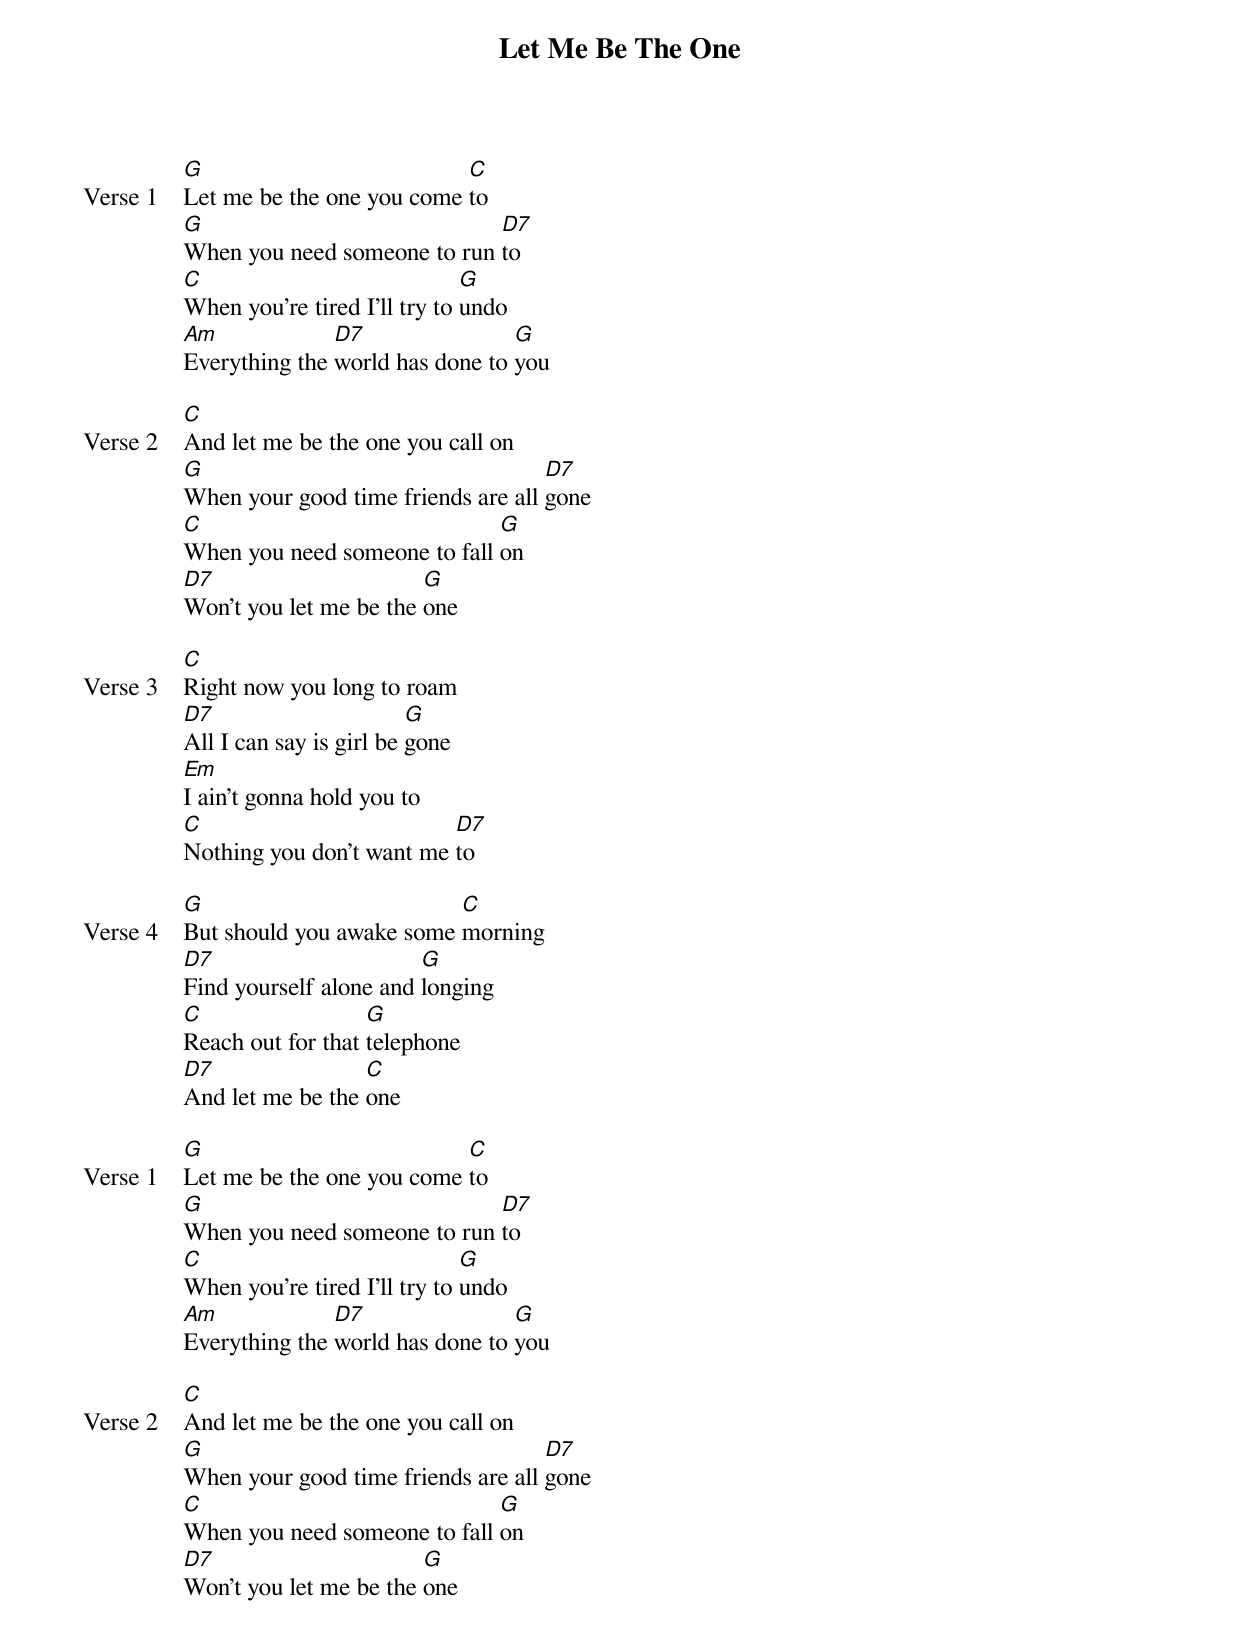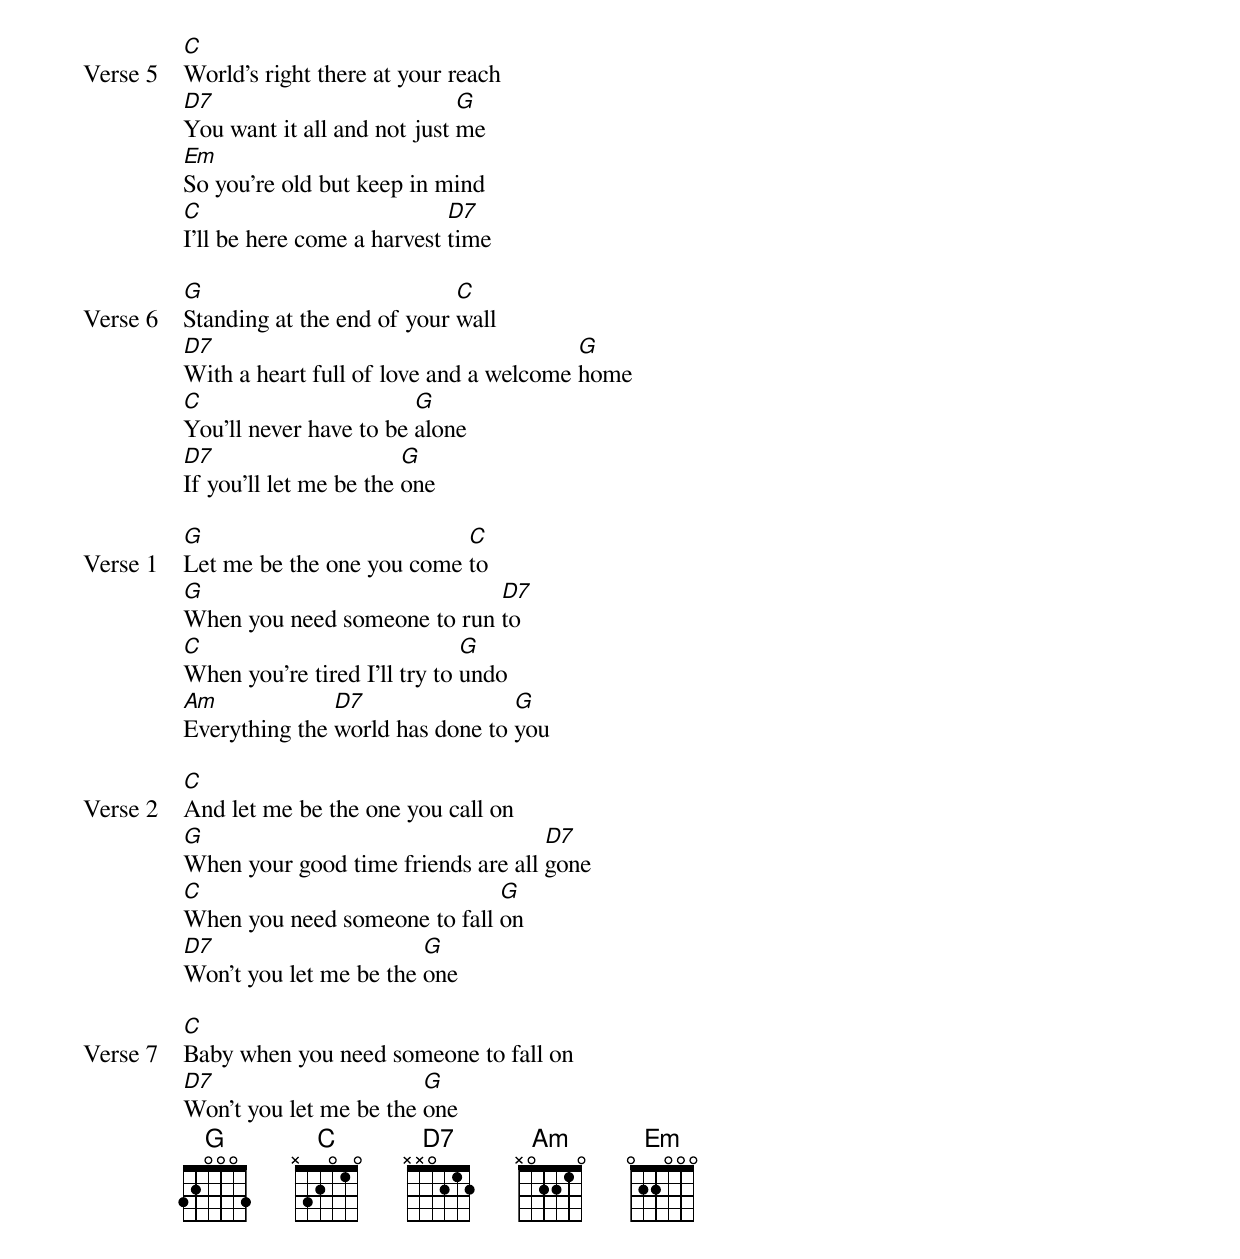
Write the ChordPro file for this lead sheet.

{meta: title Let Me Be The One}
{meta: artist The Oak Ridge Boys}
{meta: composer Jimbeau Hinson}
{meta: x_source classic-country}
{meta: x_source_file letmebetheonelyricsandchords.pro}
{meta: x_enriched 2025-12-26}

{start_of_verse: Verse 1}
[G]Let me be the one you come [C]to
[G]When you need someone to run [D7]to
[C]When you're tired I'll try to [G]undo
[Am]Everything the [D7]world has done to [G]you
{end_of_verse}

{start_of_verse: Verse 2}
[C]And let me be the one you call on
[G]When your good time friends are all [D7]gone
[C]When you need someone to fall [G]on
[D7]Won't you let me be the [G]one
{end_of_verse}

{start_of_verse: Verse 3}
[C]Right now you long to roam
[D7]All I can say is girl be [G]gone
[Em]I ain't gonna hold you to
[C]Nothing you don't want me [D7]to
{end_of_verse}

{start_of_verse: Verse 4}
[G]But should you awake some [C]morning
[D7]Find yourself alone and [G]longing
[C]Reach out for that [G]telephone
[D7]And let me be the [C]one
{end_of_verse}

{start_of_verse: Verse 1}
[G]Let me be the one you come [C]to
[G]When you need someone to run [D7]to
[C]When you're tired I'll try to [G]undo
[Am]Everything the [D7]world has done to [G]you
{end_of_verse}

{start_of_verse: Verse 2}
[C]And let me be the one you call on
[G]When your good time friends are all [D7]gone
[C]When you need someone to fall [G]on
[D7]Won't you let me be the [G]one
{end_of_verse}

{start_of_verse: Verse 5}
[C]World's right there at your reach
[D7]You want it all and not just [G]me
[Em]So you're old but keep in mind
[C]I'll be here come a harvest [D7]time
{end_of_verse}

{start_of_verse: Verse 6}
[G]Standing at the end of your [C]wall
[D7]With a heart full of love and a welcome [G]home
[C]You'll never have to be [G]alone
[D7]If you'll let me be the [G]one
{end_of_verse}

{start_of_verse: Verse 1}
[G]Let me be the one you come [C]to
[G]When you need someone to run [D7]to
[C]When you're tired I'll try to [G]undo
[Am]Everything the [D7]world has done to [G]you
{end_of_verse}

{start_of_verse: Verse 2}
[C]And let me be the one you call on
[G]When your good time friends are all [D7]gone
[C]When you need someone to fall [G]on
[D7]Won't you let me be the [G]one
{end_of_verse}

{start_of_verse: Verse 7}
[C]Baby when you need someone to fall on
[D7]Won't you let me be the [G]one
{end_of_verse}
